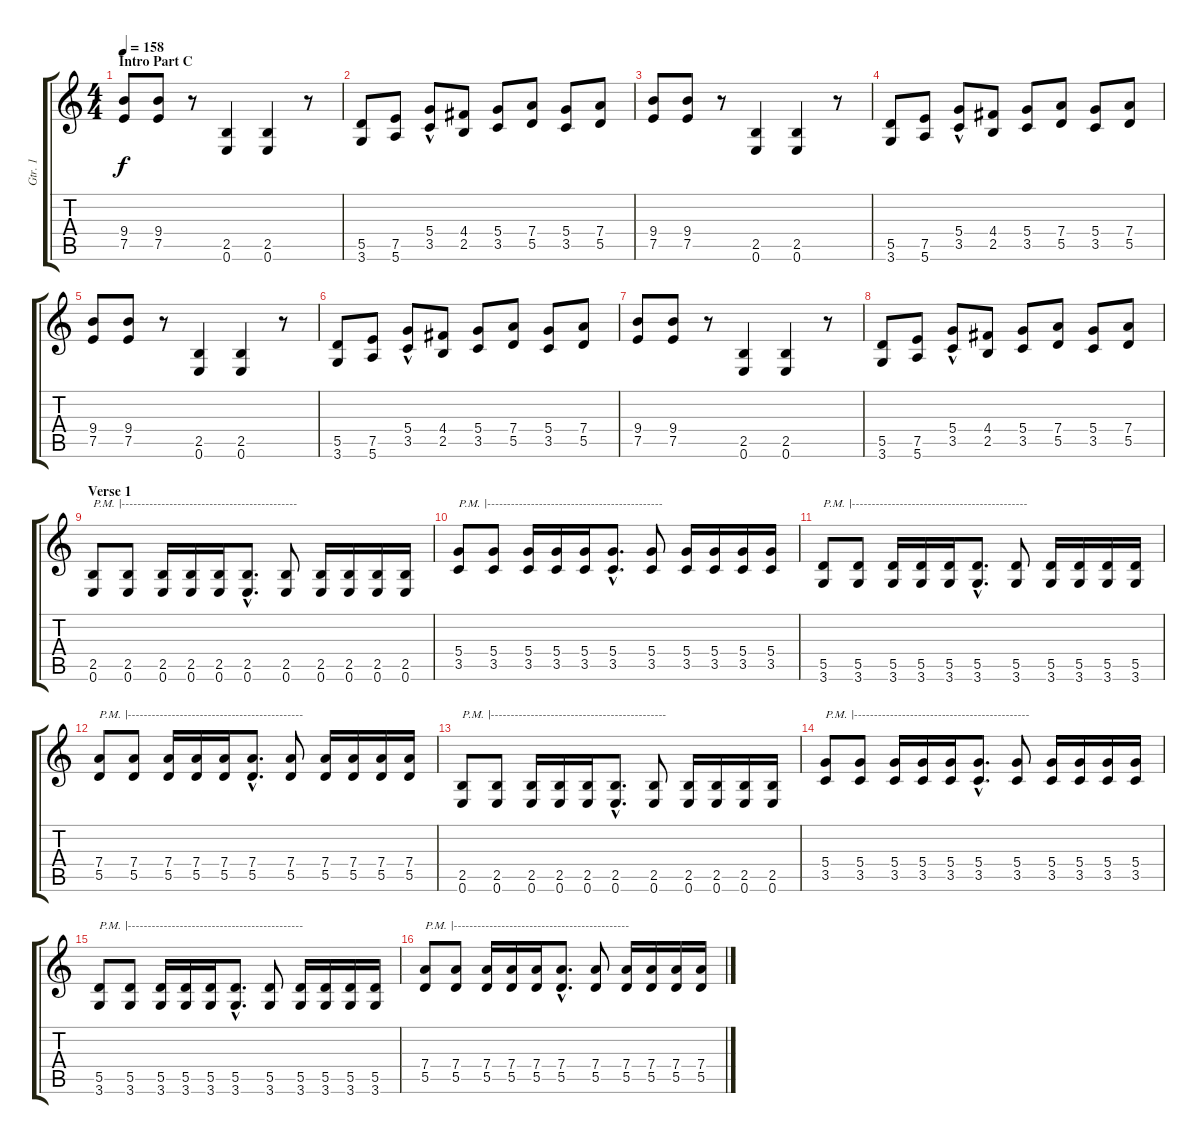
\track ("Gtr. 1" "Gtr. 1") {instrument overdrivenguitar}
\staff {score tabs}
\tuning (E4 B3 G3 D3 A2 E2) {hide}
\ts (4 4)
\section ("" "Intro Part C")
\tempo 158
\clef g2
\ks c
(9.4 7.5).8{dy f} (9.4 7.5).8 r.8 (2.5 0.6).4 (2.5 0.6).4 r.8 |
(5.5 3.6).8 (7.5 5.6).8 (5.4{hac} 3.5).8 (4.4 2.5).8 (5.4 3.5).8 (7.4 5.5).8 (5.4 3.5).8 (7.4 5.5).8 |
(9.4 7.5).8 (9.4 7.5).8 r.8 (2.5 0.6).4 (2.5 0.6).4 r.8 |
(5.5 3.6).8 (7.5 5.6).8 (5.4{hac} 3.5).8 (4.4 2.5).8 (5.4 3.5).8 (7.4 5.5).8 (5.4 3.5).8 (7.4 5.5).8 |
(9.4 7.5).8 (9.4 7.5).8 r.8 (2.5 0.6).4 (2.5 0.6).4 r.8 |
(5.5 3.6).8 (7.5 5.6).8 (5.4{hac} 3.5).8 (4.4 2.5).8 (5.4 3.5).8 (7.4 5.5).8 (5.4 3.5).8 (7.4 5.5).8 |
(9.4 7.5).8 (9.4 7.5).8 r.8 (2.5 0.6).4 (2.5 0.6).4 r.8 |
(5.5 3.6).8 (7.5 5.6).8 (5.4{hac} 3.5).8 (4.4 2.5).8 (5.4 3.5).8 (7.4 5.5).8 (5.4 3.5).8 (7.4 5.5).8 |
\section ("" "Verse 1")
(2.5 0.6).8{txt "P.M. |--------------------------------------------"} (2.5 0.6).8 (2.5 0.6).16 (2.5 0.6).16 (2.5 0.6).16 (2.5{hac} 0.6{hac}).8{d} (2.5 0.6).8 (2.5 0.6).16 (2.5 0.6).16 (2.5 0.6).16 (2.5 0.6).16 |
(5.4 3.5).8{txt "P.M. |--------------------------------------------"} (5.4 3.5).8 (5.4 3.5).16 (5.4 3.5).16 (5.4 3.5).16 (5.4{hac} 3.5{hac}).8{d} (5.4 3.5).8 (5.4 3.5).16 (5.4 3.5).16 (5.4 3.5).16 (5.4 3.5).16 |
(5.5 3.6).8{txt "P.M. |--------------------------------------------"} (5.5 3.6).8 (5.5 3.6).16 (5.5 3.6).16 (5.5 3.6).16 (5.5{hac} 3.6{hac}).8{d} (5.5 3.6).8 (5.5 3.6).16 (5.5 3.6).16 (5.5 3.6).16 (5.5 3.6).16 |
(7.4 5.5).8{txt "P.M. |--------------------------------------------"} (7.4 5.5).8 (7.4 5.5).16 (7.4 5.5).16 (7.4 5.5).16 (7.4{hac} 5.5{hac}).8{d} (7.4 5.5).8 (7.4 5.5).16 (7.4 5.5).16 (7.4 5.5).16 (7.4 5.5).16 |
(2.5 0.6).8{txt "P.M. |--------------------------------------------"} (2.5 0.6).8 (2.5 0.6).16 (2.5 0.6).16 (2.5 0.6).16 (2.5{hac} 0.6{hac}).8{d} (2.5 0.6).8 (2.5 0.6).16 (2.5 0.6).16 (2.5 0.6).16 (2.5 0.6).16 |
(5.4 3.5).8{txt "P.M. |--------------------------------------------"} (5.4 3.5).8 (5.4 3.5).16 (5.4 3.5).16 (5.4 3.5).16 (5.4{hac} 3.5{hac}).8{d} (5.4 3.5).8 (5.4 3.5).16 (5.4 3.5).16 (5.4 3.5).16 (5.4 3.5).16 |
(5.5 3.6).8{txt "P.M. |--------------------------------------------"} (5.5 3.6).8 (5.5 3.6).16 (5.5 3.6).16 (5.5 3.6).16 (5.5{hac} 3.6{hac}).8{d} (5.5 3.6).8 (5.5 3.6).16 (5.5 3.6).16 (5.5 3.6).16 (5.5 3.6).16 |
(7.4 5.5).8{txt "P.M. |--------------------------------------------"} (7.4 5.5).8 (7.4 5.5).16 (7.4 5.5).16 (7.4 5.5).16 (7.4{hac} 5.5{hac}).8{d} (7.4 5.5).8 (7.4 5.5).16 (7.4 5.5).16 (7.4 5.5).16 (7.4 5.5).16
